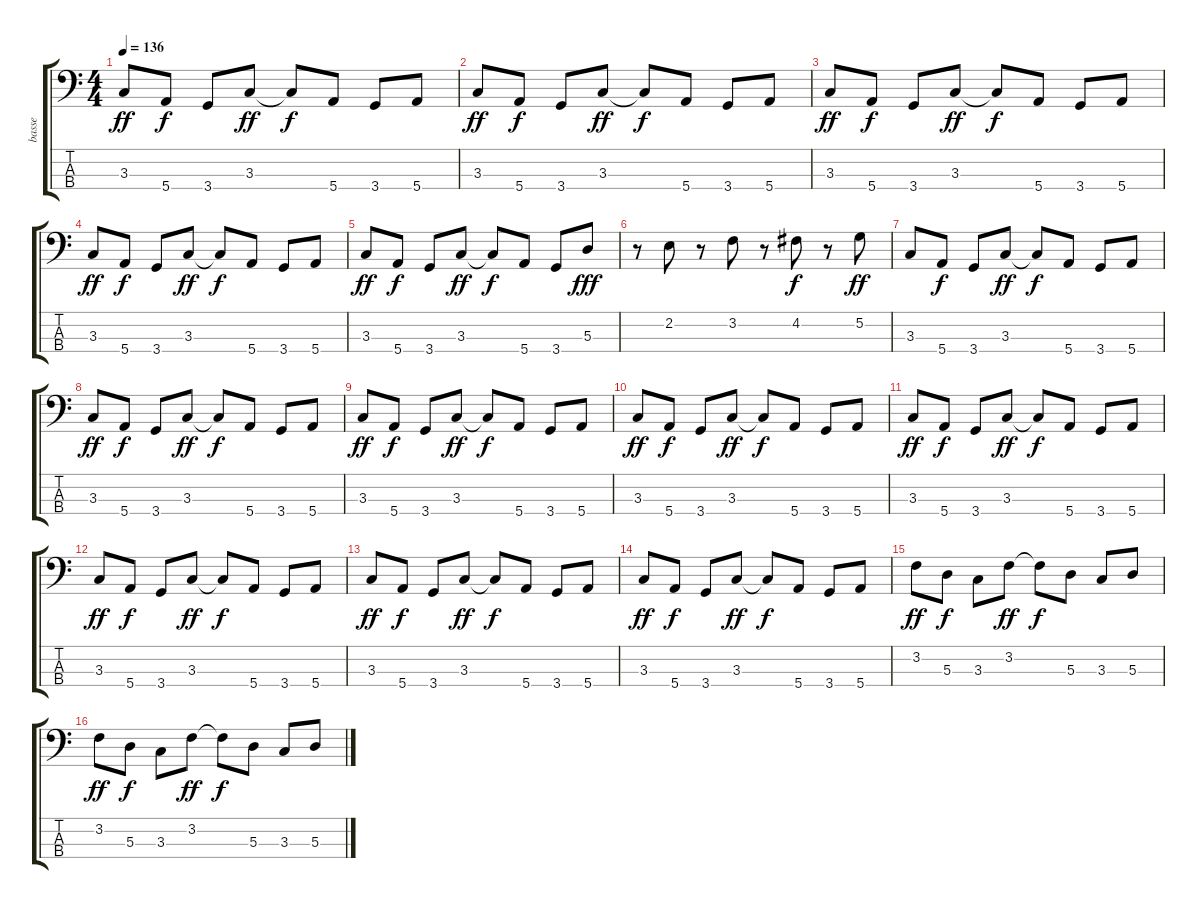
\track ("basse" "basse") {instrument electricbassfinger}
\staff {score tabs}
\tuning (G2 D2 A1 E1) {hide}
\ts (4 4)
\tempo 136
\clef f4
\ks c
3.3.8{dy ff} 5.4.8{dy f} 3.4.8 3.3.8{dy ff} 3.3{t}.8{dy f} 5.4.8 3.4.8 5.4.8 |
3.3.8{dy ff} 5.4.8{dy f} 3.4.8 3.3.8{dy ff} 3.3{t}.8{dy f} 5.4.8 3.4.8 5.4.8 |
3.3.8{dy ff} 5.4.8{dy f} 3.4.8 3.3.8{dy ff} 3.3{t}.8{dy f} 5.4.8 3.4.8 5.4.8 |
3.3.8{dy ff} 5.4.8{dy f} 3.4.8 3.3.8{dy ff} 3.3{t}.8{dy f} 5.4.8 3.4.8 5.4.8 |
3.3.8{dy ff} 5.4.8{dy f} 3.4.8 3.3.8{dy ff} 3.3{t}.8{dy f} 5.4.8 3.4.8 5.3.8{dy fff} |
r.8 2.2.8 r.8 3.2.8 r.8 4.2.8{dy f} r.8 5.2.8{dy ff} |
3.3.8 5.4.8{dy f} 3.4.8 3.3.8{dy ff} 3.3{t}.8{dy f} 5.4.8 3.4.8 5.4.8 |
3.3.8{dy ff} 5.4.8{dy f} 3.4.8 3.3.8{dy ff} 3.3{t}.8{dy f} 5.4.8 3.4.8 5.4.8 |
3.3.8{dy ff} 5.4.8{dy f} 3.4.8 3.3.8{dy ff} 3.3{t}.8{dy f} 5.4.8 3.4.8 5.4.8 |
3.3.8{dy ff} 5.4.8{dy f} 3.4.8 3.3.8{dy ff} 3.3{t}.8{dy f} 5.4.8 3.4.8 5.4.8 |
3.3.8{dy ff} 5.4.8{dy f} 3.4.8 3.3.8{dy ff} 3.3{t}.8{dy f} 5.4.8 3.4.8 5.4.8 |
3.3.8{dy ff} 5.4.8{dy f} 3.4.8 3.3.8{dy ff} 3.3{t}.8{dy f} 5.4.8 3.4.8 5.4.8 |
3.3.8{dy ff} 5.4.8{dy f} 3.4.8 3.3.8{dy ff} 3.3{t}.8{dy f} 5.4.8 3.4.8 5.4.8 |
3.3.8{dy ff} 5.4.8{dy f} 3.4.8 3.3.8{dy ff} 3.3{t}.8{dy f} 5.4.8 3.4.8 5.4.8 |
3.2.8{dy ff} 5.3.8{dy f} 3.3.8 3.2.8{dy ff} 3.2{t}.8{dy f} 5.3.8 3.3.8 5.3.8 |
3.2.8{dy ff} 5.3.8{dy f} 3.3.8 3.2.8{dy ff} 3.2{t}.8{dy f} 5.3.8 3.3.8 5.3.8
